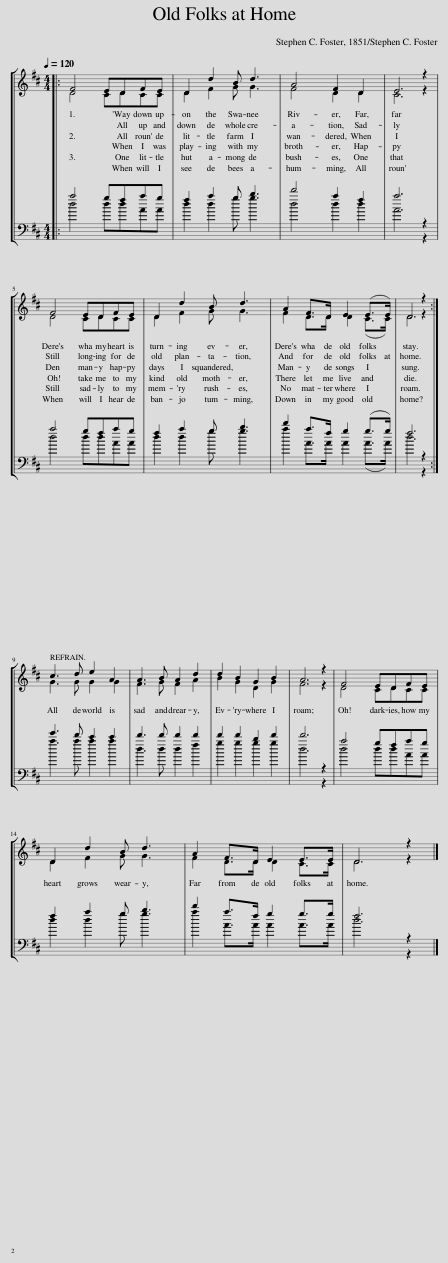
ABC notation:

X:1
%%score [ ( 1 2 ) ( 3 4 ) ]
L:1/8
Q:1/4=120
M:4/4
I:linebreak $
K:D
V:1 treble
V:2 treble
V:3 bass transpose="-24 "
V:4 bass transpose="-24 "
V:1
|: F4 EDFE | D2 d2 B d3 | A4 F2 D2 | E6 z2 |$ F4 EDFE | %5
 D2 d2 B d3 | A2 F>D E2 (E>E) | D6 z2 :|$ c3 d e2 A2 | A3 B A2 d2 | %10
 d2 B2 G2 B2 | A6 z2 | F4 EDFE |$ D2 d2 B d3 | A2 F>D E2 E>E | %15
 D6 z2 |] %16
V:2
|: D4 CDCC | D2 F2 G G3 | F4 D2 D2 | C6 z2 |$ D4 CDCC | %5
 D2 F2 G G3 | F2 D>D D2 (C>C) | D6 z2 :|$ G3 G G2 G2 | F3 G F2 A2 | %10
 B2 G2 D2 G2 | F6 z2 | D4 CDCC |$ D2 F2 G G3 | F2 D>D D2 C>C | %15
 D6 z2 |] %16
V:3
|: a4 gfag | f2 a2 g b3 | d'4 a2 f2 | a6 z2 |$ a4 gfag | %5
 f2 a2 g b3 | d'2 a>f g2 (g>g) | f6 z2 :|$ e'3 d' c'2 c'2 | d'3 d' d'2 d'2 | %10
 d'2 d'2 b2 d'2 | d'6 z2 | a4 gfag |$ f2 a2 g b3 | d'2 a>f g2 g>g | %15
 f6 z2 |] %16
V:4
|: d4 ddAA | d2 d2 g g3 | d4 d2 d2 | A6 z2 |$ d4 ddAA | %5
 d2 d2 g g3 | a2 A>A A2 (A>A) | d6 z2 :|$ a3 a a2 a2 | d3 d d2 f2 | %10
 g2 g2 g2 g2 | d6 z2 | d4 ddAA |$ d2 d2 g g3 | a2 A>A A2 A>A | %15
 d6 z2 |] %16
